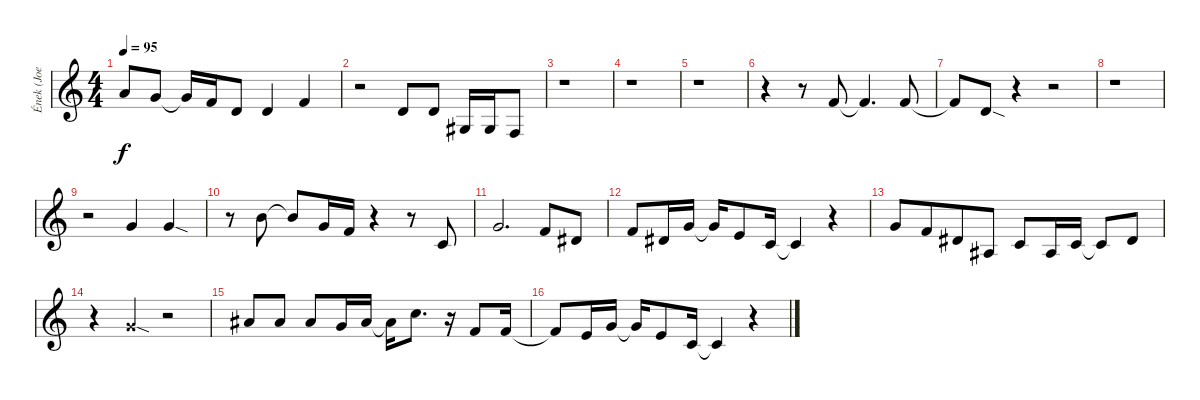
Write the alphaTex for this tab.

\track ("Ének (Joe Lynn Turner)" "Ének (Joe ") {instrument lead2sawtooth}
\staff {score}
\tuning (E4 B3 G3 D3 A2 E2) {hide}
\ts (4 4)
\tempo 95
\clef g2
\ks c
5.1{t}.8{dy f} 3.1.8 3.1{t}.16 1.1.16 3.2.8 3.2.4 1.1.4 |
r.2 3.2.8 3.2.8 1.3.16 1.3.16 3.4.8 |
r.1 |
r.1 |
r.1 |
r.4 r.8 1.1.8 1.1{t}.4{d} 1.1.8 |
1.1{t}.8 3.2{sod}.8 r.4 r.2 |
r.1 |
r.2 3.1.4 3.1{sod}.4 |
r.8 7.1.8 7.1{t}.8 3.1.16 1.1.16 r.4 r.8 1.2.8 |
3.1.2{d} 1.1.8 4.2.8 |
1.1.8 4.2.16 3.1.16 3.1{t}.16 0.1.8 1.2.16 1.2{t}.4 r.4 |
3.1.8 1.1.8{beam merge} 4.2.8 3.3.8 1.2.8 3.3.16 1.2.16 1.2{t}.8 4.2.8 |
r.4 3.1{sod x}.4 r.2 |
6.1.8 6.1.8 6.1.8 3.1.16 6.1.16 6.1{t}.16 8.1.8{d} r.16 1.1.8 1.1.16 |
1.1{t}.8 0.1.16 3.1.16 3.1{t}.16 0.1.8 1.2.16 1.2{t}.4 r.4
